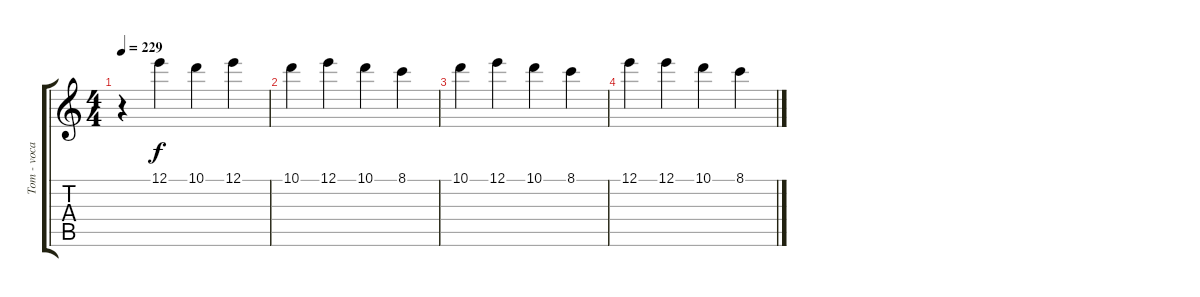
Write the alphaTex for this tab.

\track ("Tom - vocal" "Tom - voca") {instrument distortionguitar}
\staff {score tabs}
\tuning (E4 B3 G3 D3 A2 E2) {hide}
\ts (4 4)
\tempo 229
\clef g2
\ks c
r.4{dy f} 12.1.4 10.1.4 12.1.4 |
10.1.4 12.1.4 10.1.4 8.1.4 |
10.1.4 12.1.4 10.1.4 8.1.4 |
12.1.4 12.1.4 10.1.4 8.1.4
